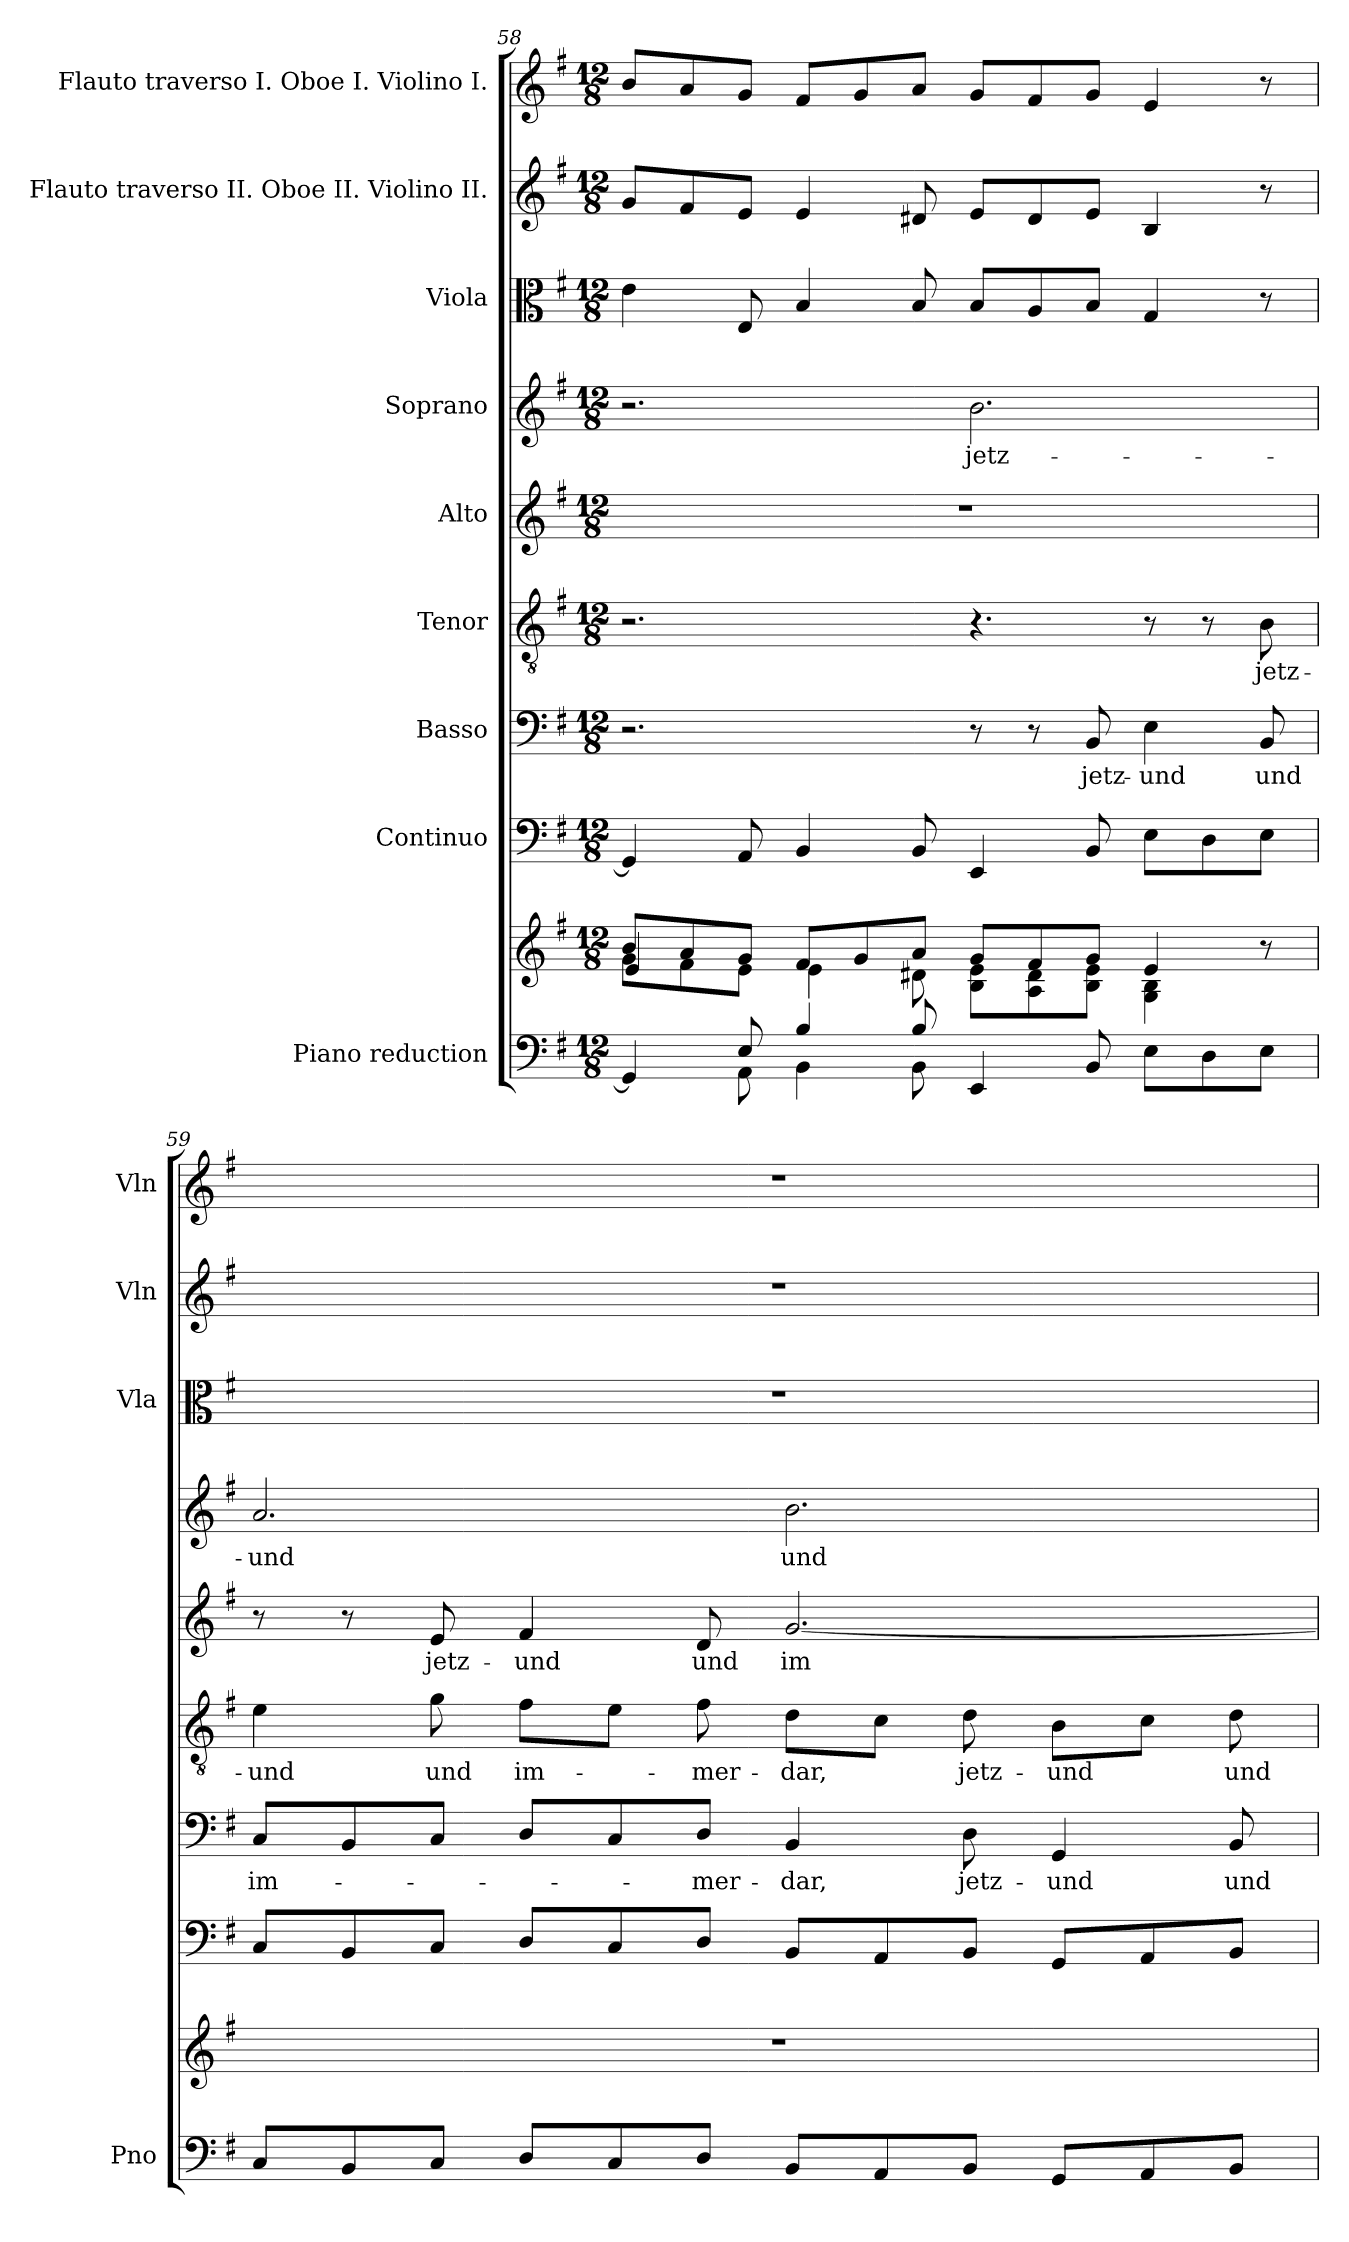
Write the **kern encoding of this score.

**kern	**kern	**kern	**kern	**text	**kern	**text	**kern	**text	**kern	**text	**kern	**kern	**kern
*part9	*part9	*part8	*part7	*part7	*part6	*part6	*part5	*part5	*part4	*part4	*part3	*part2	*part1
*staff10	*staff9	*staff8	*staff7	*staff7	*staff6	*staff6	*staff5	*staff5	*staff4	*staff4	*staff3	*staff2	*staff1
*I"Piano reduction	*	*I"Continuo	*I"Basso	*	*I"Tenor	*	*I"Alto	*	*I"Soprano	*	*I"Viola	*I"Flauto traverso II. Oboe II. Violino II.	*I"Flauto traverso I. Oboe I. Violino I.
*I'Pno	*	*	*	*	*	*	*	*	*	*	*I'Vla	*I'Vln	*I'Vln
*clefF4	*clefG2	*clefF4	*clefF4	*	*clefGv2	*	*clefG2	*	*clefG2	*	*clefC3	*clefG2	*clefG2
*k[f#]	*k[f#]	*k[f#]	*k[f#]	*	*k[f#]	*	*k[f#]	*	*k[f#]	*	*k[f#]	*k[f#]	*k[f#]
*M12/8	*M12/8	*M12/8	*M12/8	*	*M12/8	*	*M12/8	*	*M12/8	*	*M12/8	*M12/8	*M12/8
=58	=58	=58	=58	=58	=58	=58	=58	=58	=58	=58	=58	=58	=58
*^	*^	*	*	*	*	*	*	*	*	*	*	*	*
*	*	*	*^	*	*	*	*	*	*	*	*	*	*	*	*
4ryy	4GG/]	8b/L	8g\L	4e/	4GG/]	2.r	.	2.r	.	1.r	.	2.r	.	4e\	8g/L	8b/L
.	.	8a/	8f#\	.	.	.	.	.	.	.	.	.	.	.	8f#/	8a/
8E/	8AA\	8g/J	8e\J	1ryy	8AA/	.	.	.	.	.	.	.	.	8E/	8e/J	8g/J
4B/	4BB\	8f#/L	4e\	.	4BB/	.	.	.	.	.	.	.	.	4B/	4e/	8f#/L
.	.	8g/	.	.	.	.	.	.	.	.	.	.	.	.	.	8g/
8B/	8BB\	8a/J	8d#X\	.	8BB/	.	.	.	.	.	.	.	.	8B/	8d#X/	8a/J
!	!	!	!	!	!	!	!	!	!	!	!	!	!LO:LY:b	!	!	!
4.ryy	4EE/	8g/L	8B\ 8e\L	.	4EE/	8r	.	4.r	.	.	.	2.b\	jetz-	8B/L	8e/L	8g/L
.	.	8f#/	8A\ 8d#\	.	.	8r	.	.	.	.	.	.	.	8A/	8d#/	8f#/
!	!	!	!	!	!	!	!LO:LY:b	!	!	!	!	!	!	!	!	!
.	8BB/	8g/J	8B\ 8e\J	.	8BB/	8BB/	jetz-	.	.	.	.	.	.	8B/J	8e/J	8g/J
!	!	!	!	!	!	!	!LO:LY:b	!	!	!	!	!	!	!	!	!
4.ryy	8E\L	4e/	4G\ 4B\	.	8E\L	4E\	-und	8r	.	.	.	.	.	4G/	4B/	4e/
.	8D\	.	.	4ryy	8D\	.	.	8r	.	.	.	.	.	.	.	.
!	!	!	!	!	!	!	!LO:LY:b	!	!LO:LY:b	!	!	!	!	!	!	!
.	8E\J	8r	8ryy	.	8E\J	8BB/	und	8B\	jetz-	.	.	.	.	8r	8r	8r
*	*	*	*v	*v	*	*	*	*	*	*	*	*	*	*	*	*
=59	=59	=59	=59	=59	=59	=59	=59	=59	=59	=59	=59	=59	=59	=59	=59
!	!	!	!	!	!	!LO:LY:b	!	!LO:LY:b	!	!	!	!LO:LY:b	!	!	!
*v	*v	*	*	*	*	*	*	*	*	*	*	*	*	*	*
*	*v	*v	*	*	*	*	*	*	*	*	*	*	*	*
8C/L	1.r	8C/L	8C/L	im-	4e\	-und	8r	.	2.a/	-und	1.r	1.r	1.r
8BB/	.	8BB/	8BB/	.	.	.	8r	.	.	.	.	.	.
!	!	!	!	!	!	!LO:LY:b	!	!LO:LY:b	!	!	!	!	!
8C/J	.	8C/J	8C/J	.	8g\	und	8e/	jetz-	.	.	.	.	.
!	!	!	!	!	!	!LO:LY:b	!	!LO:LY:b	!	!	!	!	!
8D/L	.	8D/L	8D/L	.	8f#\L	im-	4f#/	-und	.	.	.	.	.
8C/	.	8C/	8C/	.	8e\J	.	.	.	.	.	.	.	.
!	!	!	!	!LO:LY:b	!	!LO:LY:b	!	!LO:LY:b	!	!	!	!	!
8D/J	.	8D/J	8D/J	-mer-	8f#\	-mer-	8d/	und	.	.	.	.	.
!	!	!	!	!LO:LY:b	!	!LO:LY:b	!	!LO:LY:b	!	!LO:LY:b	!	!	!
8BB/L	.	8BB/L	4BB/	-dar,	8d\L	-dar,	[2.g/	im-	2.b\	und	.	.	.
8AA/	.	8AA/	.	.	8c\J	.	.	.	.	.	.	.	.
!	!	!	!	!LO:LY:b	!	!LO:LY:b	!	!	!	!	!	!	!
8BB/J	.	8BB/J	8D\	jetz-	8d\	jetz-	.	.	.	.	.	.	.
!	!	!	!	!LO:LY:b	!	!LO:LY:b	!	!	!	!	!	!	!
8GG/L	.	8GG/L	4GG/	-und	8B\L	-und	.	.	.	.	.	.	.
8AA/	.	8AA/	.	.	8c\J	.	.	.	.	.	.	.	.
!	!	!	!	!LO:LY:b	!	!LO:LY:b	!	!	!	!	!	!	!
8BB/J	.	8BB/J	8BB/	und	8d\	und	.	.	.	.	.	.	.
=	=	=	=	=	=	=	=	=	=	=	=	=	=
*-	*-	*-	*-	*-	*-	*-	*-	*-	*-	*-	*-	*-	*-
